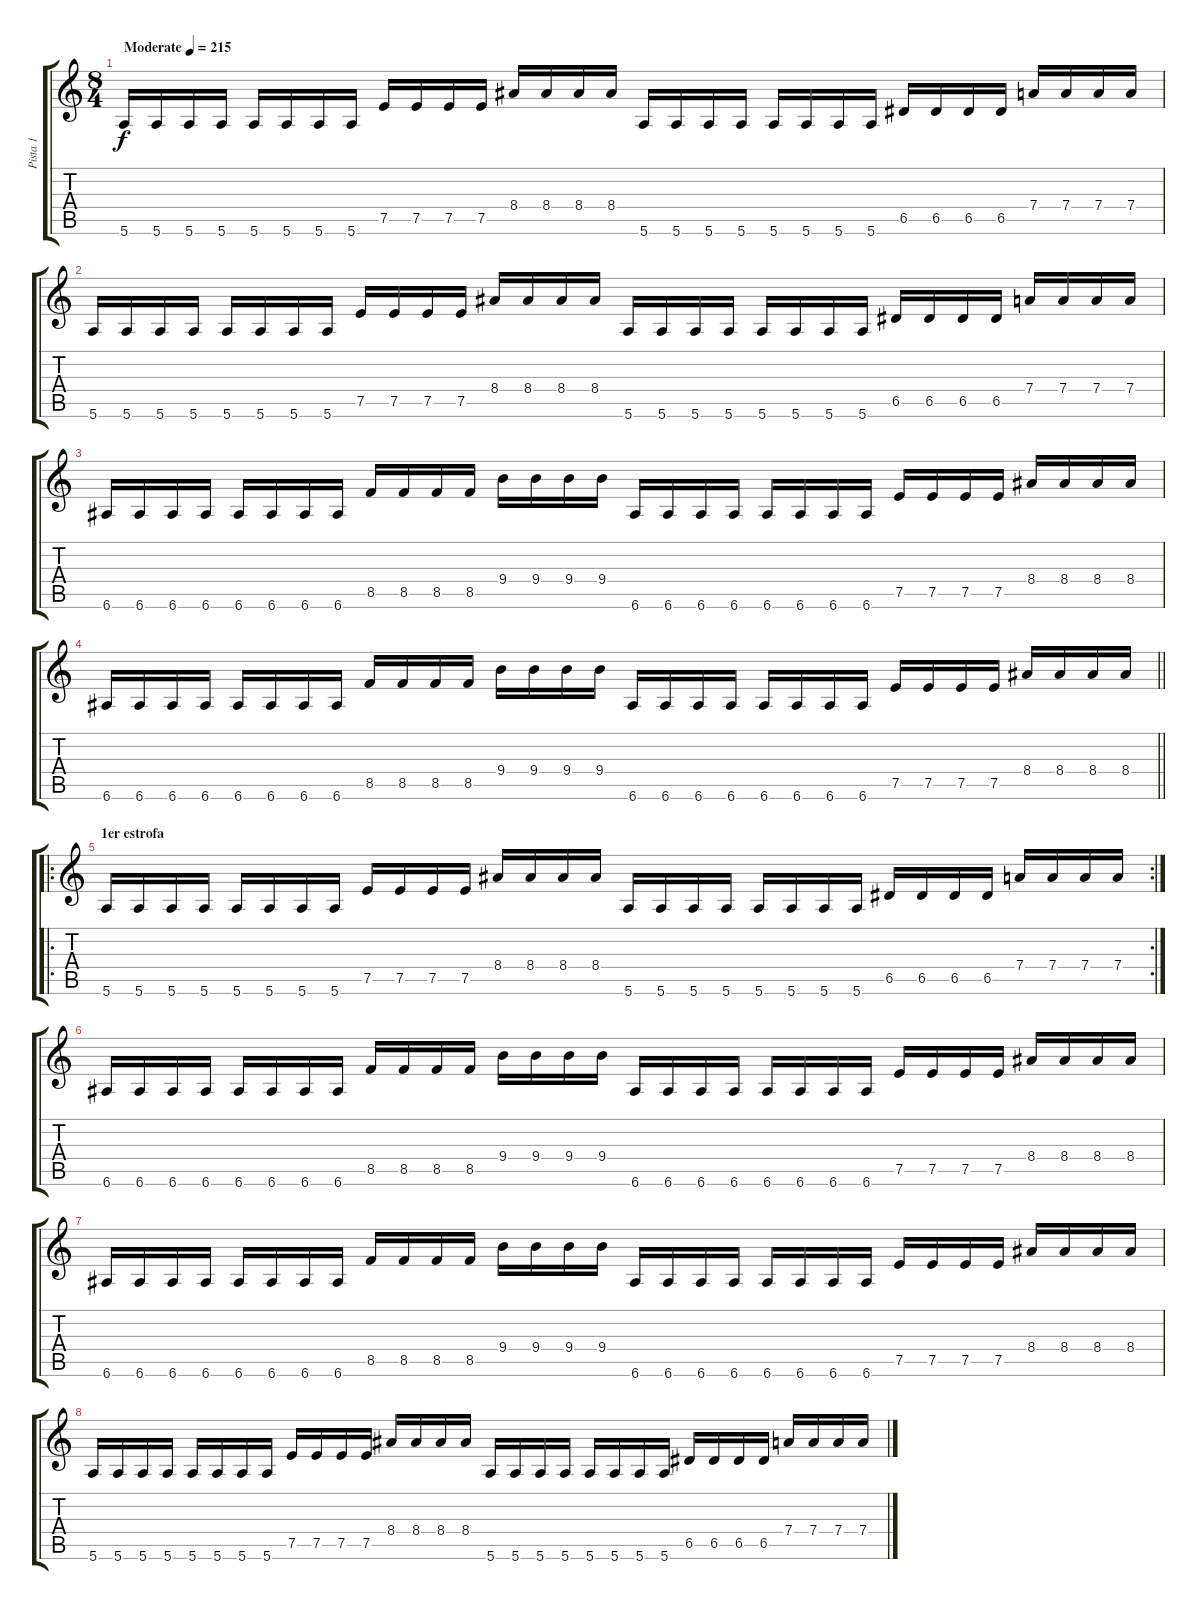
\track ("Pista 1" "Pista 1") {instrument distortionguitar}
\staff {score tabs}
\tuning (E4 B3 G3 D3 A2 E2) {hide}
\ts (8 4)
\tempo (215 "Moderate")
\clef g2
\ks c
5.6.16{dy f instrument distortionguitar} 5.6.16 5.6.16 5.6.16 5.6.16 5.6.16 5.6.16 5.6.16 7.5.16 7.5.16 7.5.16 7.5.16 8.4.16 8.4.16 8.4.16 8.4.16 5.6.16 5.6.16 5.6.16 5.6.16 5.6.16 5.6.16 5.6.16 5.6.16 6.5.16 6.5.16 6.5.16 6.5.16 7.4.16 7.4.16 7.4.16 7.4.16 |
5.6.16 5.6.16 5.6.16 5.6.16 5.6.16 5.6.16 5.6.16 5.6.16 7.5.16 7.5.16 7.5.16 7.5.16 8.4.16 8.4.16 8.4.16 8.4.16 5.6.16 5.6.16 5.6.16 5.6.16 5.6.16 5.6.16 5.6.16 5.6.16 6.5.16 6.5.16 6.5.16 6.5.16 7.4.16 7.4.16 7.4.16 7.4.16 |
6.6.16 6.6.16 6.6.16 6.6.16 6.6.16 6.6.16 6.6.16 6.6.16 8.5.16 8.5.16 8.5.16 8.5.16 9.4.16 9.4.16 9.4.16 9.4.16 6.6.16 6.6.16 6.6.16 6.6.16 6.6.16 6.6.16 6.6.16 6.6.16 7.5.16 7.5.16 7.5.16 7.5.16 8.4.16 8.4.16 8.4.16 8.4.16 |
\barLineRight lightlight
6.6.16 6.6.16 6.6.16 6.6.16 6.6.16 6.6.16 6.6.16 6.6.16 8.5.16 8.5.16 8.5.16 8.5.16 9.4.16 9.4.16 9.4.16 9.4.16 6.6.16 6.6.16 6.6.16 6.6.16 6.6.16 6.6.16 6.6.16 6.6.16 7.5.16 7.5.16 7.5.16 7.5.16 8.4.16 8.4.16 8.4.16 8.4.16 |
\ro
\rc 2
\section ("" "1er estrofa")
5.6.16 5.6.16 5.6.16 5.6.16 5.6.16 5.6.16 5.6.16 5.6.16 7.5.16 7.5.16 7.5.16 7.5.16 8.4.16 8.4.16 8.4.16 8.4.16 5.6.16 5.6.16 5.6.16 5.6.16 5.6.16 5.6.16 5.6.16 5.6.16 6.5.16 6.5.16 6.5.16 6.5.16 7.4.16 7.4.16 7.4.16 7.4.16 |
6.6.16 6.6.16 6.6.16 6.6.16 6.6.16 6.6.16 6.6.16 6.6.16 8.5.16 8.5.16 8.5.16 8.5.16 9.4.16 9.4.16 9.4.16 9.4.16 6.6.16 6.6.16 6.6.16 6.6.16 6.6.16 6.6.16 6.6.16 6.6.16 7.5.16 7.5.16 7.5.16 7.5.16 8.4.16 8.4.16 8.4.16 8.4.16 |
6.6.16 6.6.16 6.6.16 6.6.16 6.6.16 6.6.16 6.6.16 6.6.16 8.5.16 8.5.16 8.5.16 8.5.16 9.4.16 9.4.16 9.4.16 9.4.16 6.6.16 6.6.16 6.6.16 6.6.16 6.6.16 6.6.16 6.6.16 6.6.16 7.5.16 7.5.16 7.5.16 7.5.16 8.4.16 8.4.16 8.4.16 8.4.16 |
5.6.16 5.6.16 5.6.16 5.6.16 5.6.16 5.6.16 5.6.16 5.6.16 7.5.16 7.5.16 7.5.16 7.5.16 8.4.16 8.4.16 8.4.16 8.4.16 5.6.16 5.6.16 5.6.16 5.6.16 5.6.16 5.6.16 5.6.16 5.6.16 6.5.16 6.5.16 6.5.16 6.5.16 7.4.16 7.4.16 7.4.16 7.4.16
